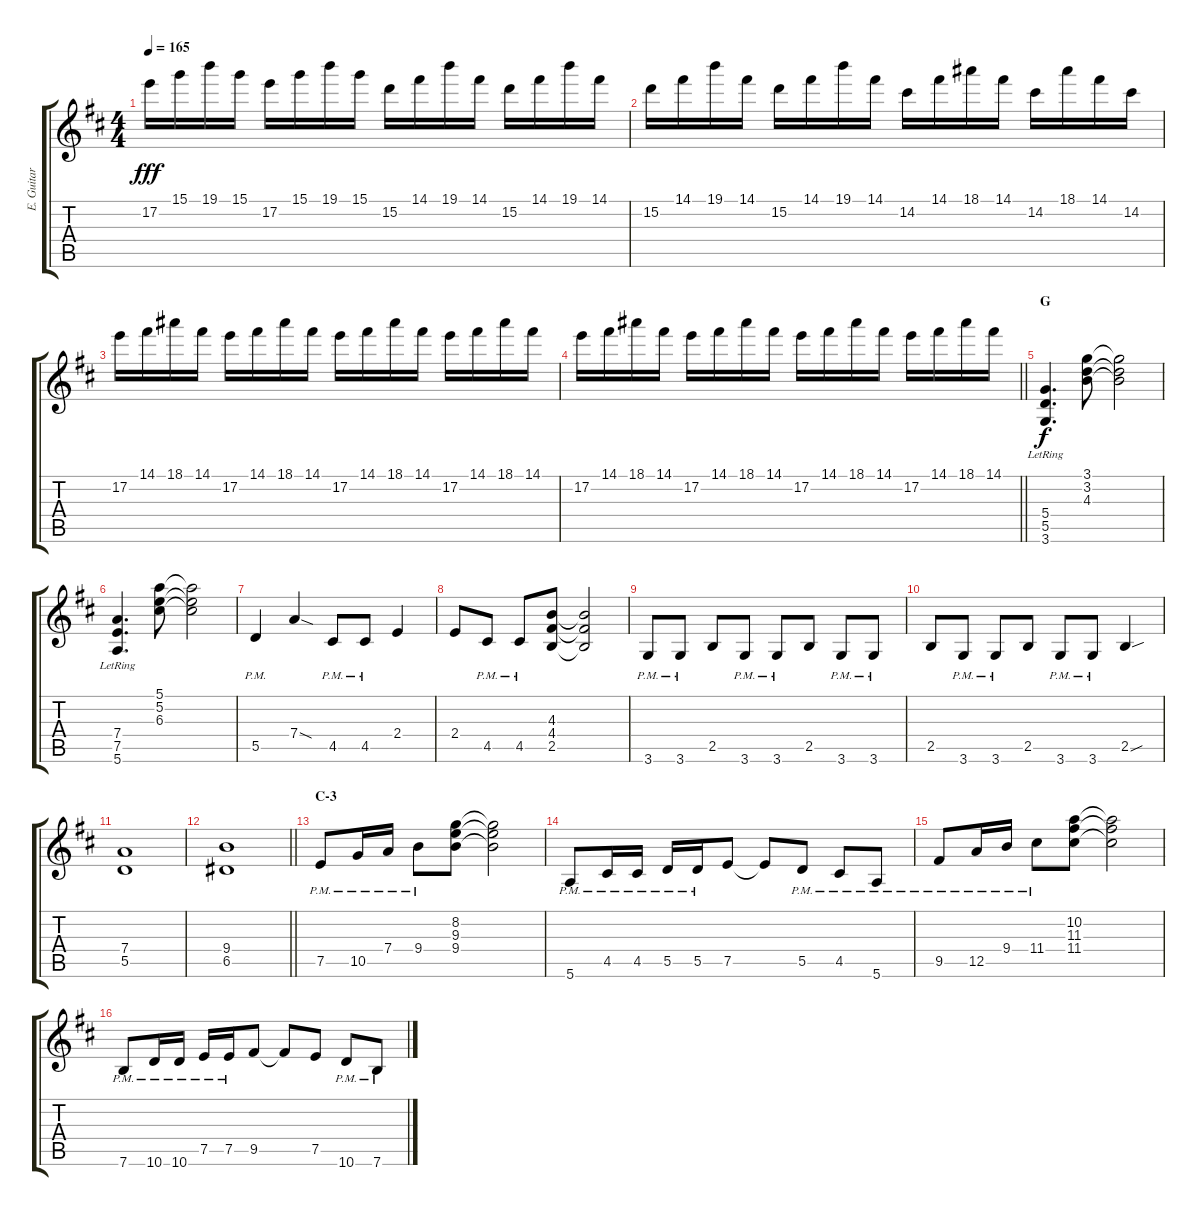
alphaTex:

\track ("E. Guitar I" "E. Guitar ") {instrument overdrivenguitar}
\staff {score tabs}
\tuning (E4 B3 G3 D3 A2 E2) {hide}
\ts (4 4)
\tempo 165
\clef g2
\ks d
17.2.16{dy fff} 15.1.16 19.1.16 15.1.16 17.2.16 15.1.16 19.1.16 15.1.16 15.2.16 14.1.16 19.1.16 14.1.16 15.2.16 14.1.16 19.1.16 14.1.16 |
15.2.16 14.1.16 19.1.16 14.1.16 15.2.16 14.1.16 19.1.16 14.1.16 14.2.16 14.1.16 18.1.16 14.1.16 14.2.16 18.1.16 14.1.16 14.2.16 |
17.2.16 14.1.16 18.1.16 14.1.16 17.2.16 14.1.16 18.1.16 14.1.16 17.2.16 14.1.16 18.1.16 14.1.16 17.2.16 14.1.16 18.1.16 14.1.16 |
\barLineRight lightlight
17.2.16 14.1.16 18.1.16 14.1.16 17.2.16 14.1.16 18.1.16 14.1.16 17.2.16 14.1.16 18.1.16 14.1.16 17.2.16 14.1.16 18.1.16 14.1.16 |
\section ("" "G")
(5.4{lr} 5.5{lr} 3.6{lr}).4{d dy f} (3.1 3.2 4.3).8 (3.1{t} 3.2{t} 4.3{t}).2 |
(7.4{lr} 7.5{lr} 5.6{lr}).4{d} (5.1 5.2 6.3).8 (5.1{t} 5.2{t} 6.3{t}).2 |
5.5{pm}.4 7.4{sod}.4 4.5{pm}.8 4.5{pm}.8 2.4.4 |
2.4.8 4.5{pm}.8 4.5{pm}.8 (4.3 4.4 2.5).8 (4.3{t} 4.4{t} 2.5{t}).2 |
3.6{pm}.8 3.6{pm}.8 2.5.8 3.6{pm}.8 3.6{pm}.8 2.5.8 3.6{pm}.8 3.6{pm}.8 |
2.5.8 3.6{pm}.8 3.6{pm}.8 2.5.8 3.6{pm}.8 3.6{pm}.8 2.5{sou}.4 |
(7.4 5.5).1 |
\barLineRight lightlight
(9.4 6.5).1 |
\section ("" "C-3")
7.5{pm}.8 10.5{pm}.16 7.4{pm}.16 9.4{pm}.8 (8.2 9.3 9.4).8 (8.2{t} 9.3{t} 9.4{t}).2 |
5.6{pm}.8 4.5{pm}.16 4.5{pm}.16 5.5{pm}.16 5.5{pm}.16 7.5.8 7.5{t}.8 5.5{pm}.8 4.5{pm}.8 5.6{pm}.8 |
9.5{pm}.8 12.5{pm}.16 9.4{pm}.16 11.4{pm}.8 (10.2 11.3 11.4).8 (10.2{t} 11.3{t} 11.4{t}).2 |
7.6{pm}.8 10.6{pm}.16 10.6{pm}.16 7.5{pm}.16 7.5{pm}.16 9.5.8 9.5{t}.8 7.5.8 10.6{pm}.8 7.6{pm}.8
